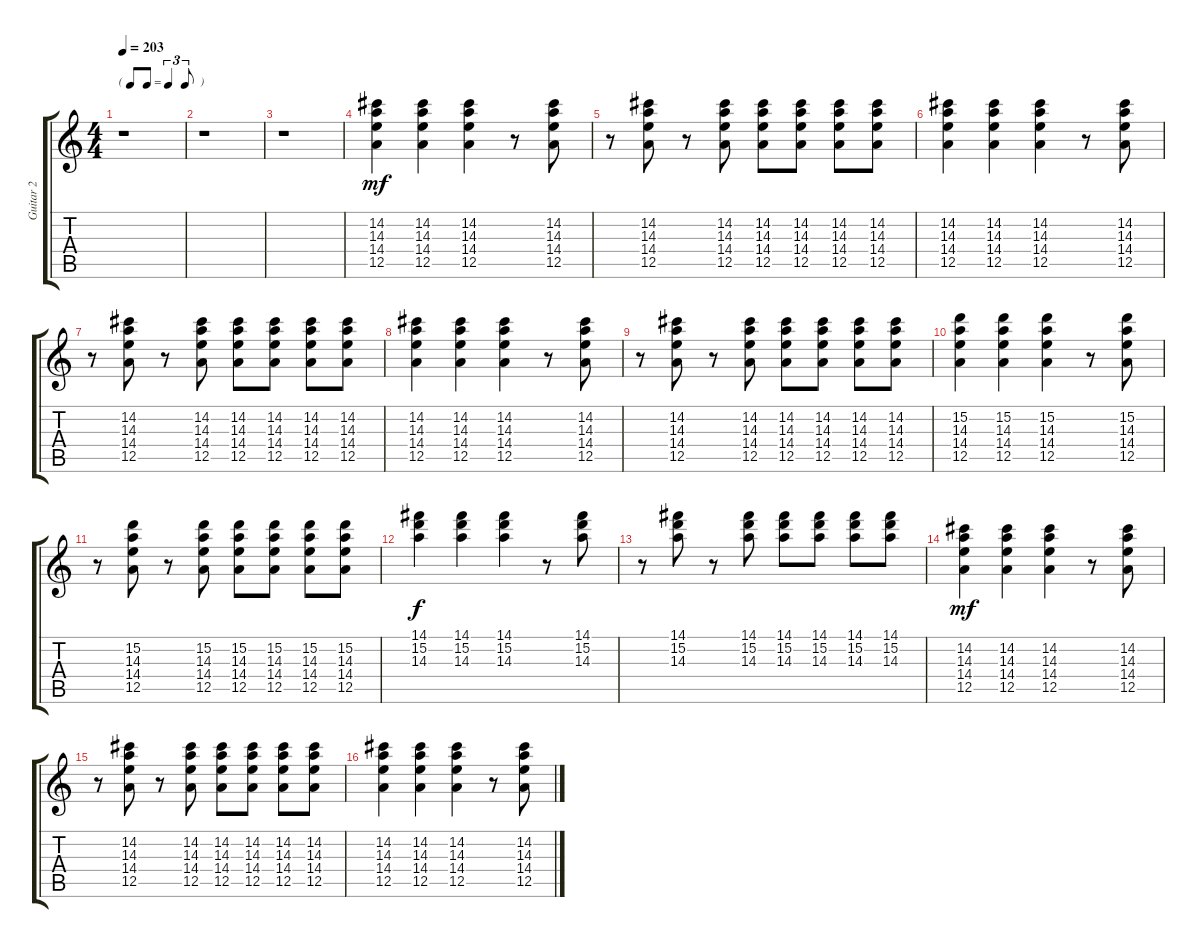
\track ("Guitar 2" "Guitar 2") {instrument overdrivenguitar}
\staff {score tabs}
\tuning (E4 B3 G3 D3 A2 E2) {hide}
\ts (4 4)
\tf triplet8th
\tempo 203
\clef g2
\ks c
r.1{dy f} |
r.1 |
r.1 |
(14.2 14.3 14.4 12.5).4{dy mf} (14.2 14.3 14.4 12.5).4 (14.2 14.3 14.4 12.5).4 r.8 (14.2 14.3 14.4 12.5).8 |
r.8 (14.2 14.3 14.4 12.5).8 r.8 (14.2 14.3 14.4 12.5).8 (14.2 14.3 14.4 12.5).8 (14.2 14.3 14.4 12.5).8 (14.2 14.3 14.4 12.5).8 (14.2 14.3 14.4 12.5).8 |
(14.2 14.3 14.4 12.5).4 (14.2 14.3 14.4 12.5).4 (14.2 14.3 14.4 12.5).4 r.8 (14.2 14.3 14.4 12.5).8 |
r.8 (14.2 14.3 14.4 12.5).8 r.8 (14.2 14.3 14.4 12.5).8 (14.2 14.3 14.4 12.5).8 (14.2 14.3 14.4 12.5).8 (14.2 14.3 14.4 12.5).8 (14.2 14.3 14.4 12.5).8 |
(14.2 14.3 14.4 12.5).4 (14.2 14.3 14.4 12.5).4 (14.2 14.3 14.4 12.5).4 r.8 (14.2 14.3 14.4 12.5).8 |
r.8 (14.2 14.3 14.4 12.5).8 r.8 (14.2 14.3 14.4 12.5).8 (14.2 14.3 14.4 12.5).8 (14.2 14.3 14.4 12.5).8 (14.2 14.3 14.4 12.5).8 (14.2 14.3 14.4 12.5).8 |
(15.2 14.3 14.4 12.5).4 (15.2 14.3 14.4 12.5).4 (15.2 14.3 14.4 12.5).4 r.8 (15.2 14.3 14.4 12.5).8 |
r.8 (15.2 14.3 14.4 12.5).8 r.8 (15.2 14.3 14.4 12.5).8 (15.2 14.3 14.4 12.5).8 (15.2 14.3 14.4 12.5).8 (15.2 14.3 14.4 12.5).8 (15.2 14.3 14.4 12.5).8 |
(14.1 15.2 14.3).4{dy f} (14.1 15.2 14.3).4 (14.1 15.2 14.3).4 r.8 (14.1 15.2 14.3).8 |
r.8 (14.1 15.2 14.3).8 r.8 (14.1 15.2 14.3).8 (14.1 15.2 14.3).8 (14.1 15.2 14.3).8 (14.1 15.2 14.3).8 (14.1 15.2 14.3).8 |
(14.2 14.3 14.4 12.5).4{dy mf} (14.2 14.3 14.4 12.5).4 (14.2 14.3 14.4 12.5).4 r.8 (14.2 14.3 14.4 12.5).8 |
r.8 (14.2 14.3 14.4 12.5).8 r.8 (14.2 14.3 14.4 12.5).8 (14.2 14.3 14.4 12.5).8 (14.2 14.3 14.4 12.5).8 (14.2 14.3 14.4 12.5).8 (14.2 14.3 14.4 12.5).8 |
(14.2 14.3 14.4 12.5).4 (14.2 14.3 14.4 12.5).4 (14.2 14.3 14.4 12.5).4 r.8 (14.2 14.3 14.4 12.5).8
